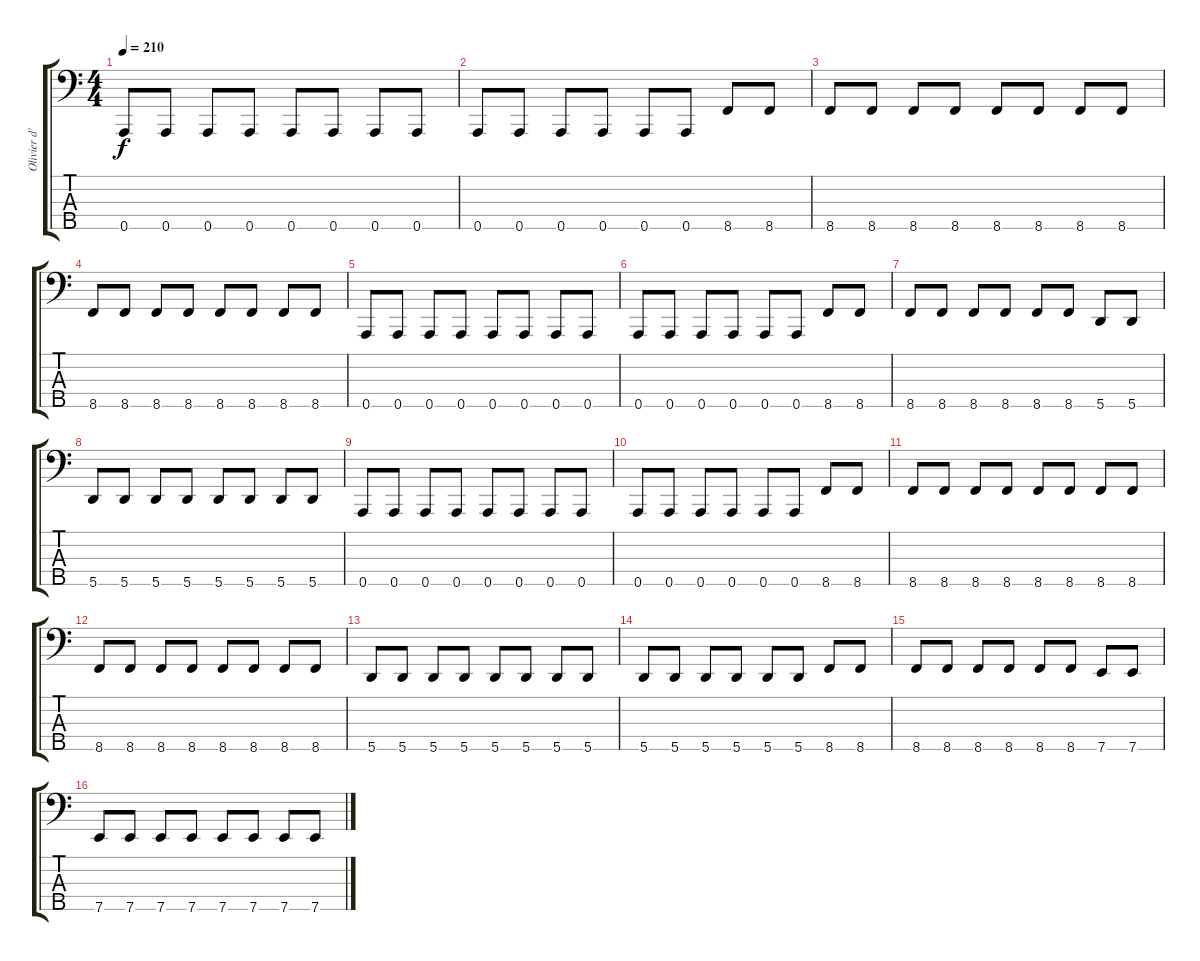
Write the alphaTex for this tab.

\track ("Olivier d'Aries (Bass)" "Olivier d'") {instrument electricbassfinger}
\staff {score tabs}
\tuning (G2 D2 A1 E1 A0) {hide}
\ts (4 4)
\tempo 210
\clef f4
\ks c
0.5.8{dy f} 0.5.8 0.5.8 0.5.8 0.5.8 0.5.8 0.5.8 0.5.8 |
0.5.8 0.5.8 0.5.8 0.5.8 0.5.8 0.5.8 8.5.8 8.5.8 |
8.5.8 8.5.8 8.5.8 8.5.8 8.5.8 8.5.8 8.5.8 8.5.8 |
8.5.8 8.5.8 8.5.8 8.5.8 8.5.8 8.5.8 8.5.8 8.5.8 |
0.5.8 0.5.8 0.5.8 0.5.8 0.5.8 0.5.8 0.5.8 0.5.8 |
0.5.8 0.5.8 0.5.8 0.5.8 0.5.8 0.5.8 8.5.8 8.5.8 |
8.5.8 8.5.8 8.5.8 8.5.8 8.5.8 8.5.8 5.5.8 5.5.8 |
5.5.8 5.5.8 5.5.8 5.5.8 5.5.8 5.5.8 5.5.8 5.5.8 |
0.5.8 0.5.8 0.5.8 0.5.8 0.5.8 0.5.8 0.5.8 0.5.8 |
0.5.8 0.5.8 0.5.8 0.5.8 0.5.8 0.5.8 8.5.8 8.5.8 |
8.5.8 8.5.8 8.5.8 8.5.8 8.5.8 8.5.8 8.5.8 8.5.8 |
8.5.8 8.5.8 8.5.8 8.5.8 8.5.8 8.5.8 8.5.8 8.5.8 |
5.5.8 5.5.8 5.5.8 5.5.8 5.5.8 5.5.8 5.5.8 5.5.8 |
5.5.8 5.5.8 5.5.8 5.5.8 5.5.8 5.5.8 8.5.8 8.5.8 |
8.5.8 8.5.8 8.5.8 8.5.8 8.5.8 8.5.8 7.5.8 7.5.8 |
7.5.8 7.5.8 7.5.8 7.5.8 7.5.8 7.5.8 7.5.8 7.5.8
